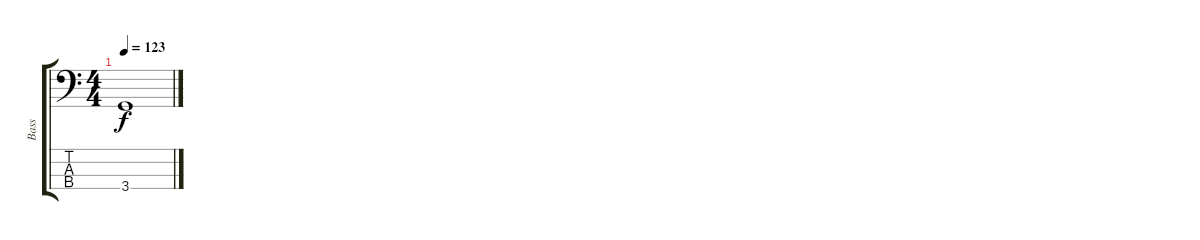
\track ("Bass" "Bass") {instrument electricbasspick}
\staff {score tabs}
\tuning (G2 D2 A1 E1) {hide}
\ts (4 4)
\tempo 123
\clef f4
\ks c
3.4{t}.1{dy f}
